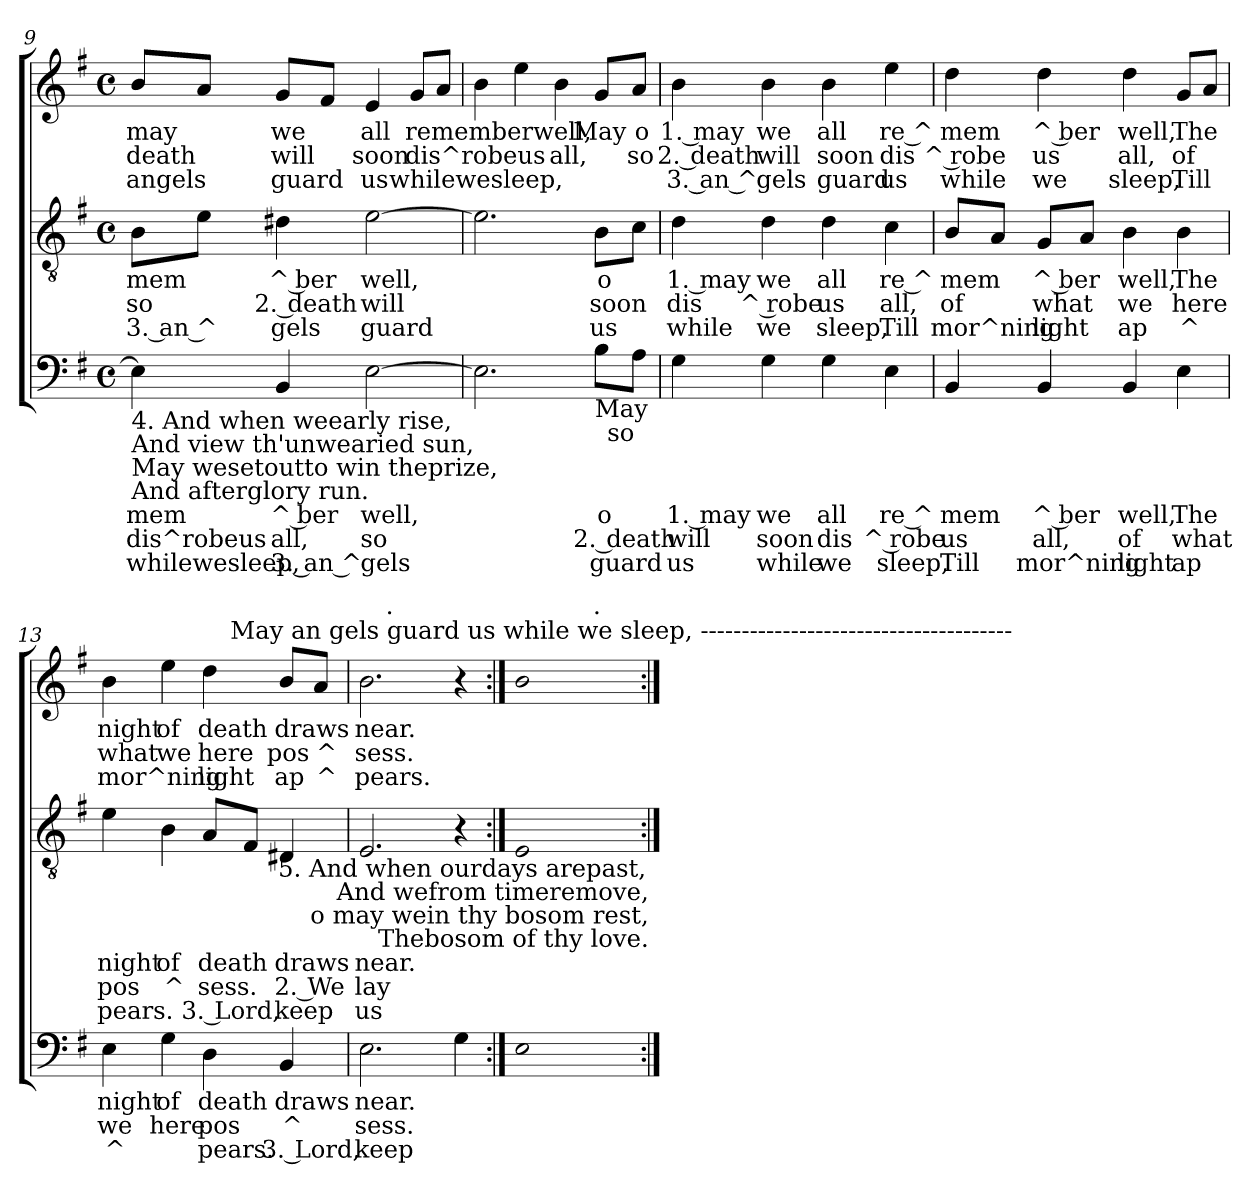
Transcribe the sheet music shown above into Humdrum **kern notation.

**kern	**text	**text	**text	**kern	**text	**text	**text	**kern	**text	**text	**text
*part3	*part3	*part3	*part3	*part2	*part2	*part2	*part2	*part1	*part1	*part1	*part1
*staff3	*staff3	*staff3	*staff3	*staff2	*staff2	*staff2	*staff2	*staff1	*staff1	*staff1	*staff1
*clefF4	*	*	*	*clefGv2	*	*	*	*clefG2	*	*	*
*k[f#]	*	*	*	*k[f#]	*	*	*	*k[f#]	*	*	*
*G:	*	*	*	*G:	*	*	*	*G:	*	*	*
*M4/4	*	*	*	*M4/4	*	*	*	*M4/4	*	*	*
*met(c)	*	*	*	*met(c)	*	*	*	*met(c)	*	*	*
=9	=9	=9	=9	=9	=9	=9	=9	=9	=9	=9	=9
!LO:TX:b:t=4. And when weearly rise,\nAnd view th'unwearied sun,\nMay wesetoutto win theprize,\nAnd afterglory run.	!	!	!	!	!	!	!	!	!	!	!
!LO:N:head=solid	!LO:LY:a	!LO:LY:a	!LO:LY:a	!LO:N:head=solid	!LO:LY:b	!LO:LY:b	!LO:LY:b	!LO:N:head=solid	!LO:LY:b	!LO:LY:b	!LO:LY:b
4E\]	mem	dis^robeus	whilewesleep,	8B\L	mem	so	3. an ^	8b/L	may	death	angels
!	!	!	!	!LO:N:head=solid	!	!	!	!	!	!	!
.	.	.	.	8e\J	.	.	.	8a/J	.	.	.
!LO:N:head=solid	!LO:LY:a:rj	!LO:LY:a:rj	!LO:LY:a:rj	!	!LO:LY:b:rj	!LO:LY:b:rj	!LO:LY:b:rj	!LO:N:head=solid	!LO:LY:b	!LO:LY:b	!LO:LY:b
4BB/	^ ber	all,	3. an ^	4d#X\	^ ber	2. death	gels	8g/L	we	will	guard
!	!	!	!	!	!	!	!	!LO:N:head=solid	!	!	!
.	.	.	.	.	.	.	.	8f#/J	.	.	.
!LO:N:head=open	!LO:LY:a	!LO:LY:a	!LO:LY:a	!LO:N:head=open	!LO:LY:b	!LO:LY:b	!LO:LY:b	!LO:N:head=solid	!LO:LY:b	!LO:LY:b	!LO:LY:b
[>2E\	well,	so	gels	[>2e\	well,	will	guard	4e/	all	soon	us
!	!	!	!	!	!	!	!	!LO:N:head=solid	!LO:LY:b	!LO:LY:b	!LO:LY:b
.	.	.	.	.	.	.	.	8g/L	rememberwell,	dis^robeus	whilewesleep,
.	.	.	.	.	.	.	.	8a</J	.	.	.
=10	=10	=10	=10	=10	=10	=10	=10	=10	=10	=10	=10
!LO:N:head=open	!	!	!	!LO:N:head=open	!	!	!	!LO:N:head=solid	!	!	!
*^	*	*	*	*	*	*	*	*	*	*	*
2.E\]	2ryy	.	.	.	2.e\]	.	.	.	4b\	.	.	.
!	!	!	!	!	!	!	!	!	!LO:N:head=solid	!	!	!
.	.	.	.	.	.	.	.	.	4ee\	.	.	.
!	!	!	!	!	!	!	!	!	!LO:N:head=solid	!	!LO:LY:b	!
.	4ryy	.	.	.	.	.	.	.	4b\	.	all,	.
!LO:TX:b:t=May	!	!	!	!	!	!	!	!	!	!	!	!
!LO:N:head=solid	!	!LO:LY:a	!LO:LY:a	!LO:LY:a	!LO:N:head=solid	!LO:LY:b	!LO:LY:b	!LO:LY:b	!LO:N:head=solid	!LO:LY:b	!	!
8B>\L	32ryy	o	2. death	guard	8B\L	o	soon	us	8g/L	May	.	.
!	!LO:TX:b:t=so	!	!	!	!	!	!	!	!	!	!	!
.	8..ryy	.	.	.	.	.	.	.	.	.	.	.
!	!	!	!	!	!LO:N:head=solid	!	!	!	!	!LO:LY:b:rj	!LO:LY:b:rj	!
8A\J	.	.	.	.	8c\J	.	.	.	8a/J	o	so	.
!!LO:LB:g=z
=11	=11	=11	=11	=11	=11	=11	=11	=11	=11	=11	=11	=11
!LO:N:head=solid	!	!LO:LY:a:rj	!LO:LY:a:rj	!LO:LY:a:rj	!	!LO:LY:b:rj	!LO:LY:b:rj	!LO:LY:b:rj	!LO:N:head=solid	!LO:LY:b:rj	!LO:LY:b:rj	!LO:LY:b:rj
*v	*v	*	*	*	*	*	*	*	*	*	*	*
4G\	1. may	will	us	4d\	1. may	dis	while	4b\	1. may	2. death	3. an ^
!LO:N:head=solid	!LO:LY:a	!LO:LY:a	!LO:LY:a	!	!LO:LY:b	!LO:LY:b	!LO:LY:b	!LO:N:head=solid	!LO:LY:b	!LO:LY:b	!LO:LY:b
4G\	we	soon	while	4d\	we	^ robe	we	4b\	we	will	gels
!LO:N:head=solid	!LO:LY:a	!LO:LY:a	!LO:LY:a	!	!LO:LY:b	!LO:LY:b	!LO:LY:b	!LO:N:head=solid	!LO:LY:b	!LO:LY:b	!LO:LY:b
4G\	all	dis	we	4d\	all	us	sleep,	4b\	all	soon	guard
!LO:N:head=solid	!LO:LY:a	!LO:LY:a	!LO:LY:a	!LO:N:head=solid	!LO:LY:b	!LO:LY:b	!LO:LY:b	!LO:N:head=solid	!LO:LY:b	!LO:LY:b	!LO:LY:b
4E\	re ^	^ robe	sleep,	4c\	re ^	all,	Till	4ee\	re ^	dis	us
=12	=12	=12	=12	=12	=12	=12	=12	=12	=12	=12	=12
!LO:N:head=solid	!LO:LY:a	!LO:LY:a	!LO:LY:a	!LO:N:head=solid	!LO:LY:b	!LO:LY:b	!LO:LY:b	!	!LO:LY:b	!LO:LY:b	!LO:LY:b
4BB/	mem	us	Till	8B/L	mem	of	mor^ning	4dd\	mem	^ robe	while
.	.	.	.	8A/J	.	.	.	.	.	.	.
!LO:N:head=solid	!LO:LY:a:rj	!LO:LY:a:rj	!LO:LY:a:rj	!LO:N:head=solid	!LO:LY:b:rj	!LO:LY:b:rj	!LO:LY:b:rj	!	!LO:LY:b:rj	!LO:LY:b:rj	!LO:LY:b:rj
4BB/	^ ber	all,	mor^ning	8G/L	^ ber	what	light	4dd\	^ ber	us	we
.	.	.	.	8A/J	.	.	.	.	.	.	.
!LO:N:head=solid	!LO:LY:a	!LO:LY:a	!LO:LY:a	!LO:N:head=solid	!LO:LY:b	!LO:LY:b	!LO:LY:b	!	!LO:LY:b	!LO:LY:b	!LO:LY:b
4BB/	well,	of	light	4B\	well,	we	ap	4dd\	well,	all,	sleep,
!LO:N:head=solid	!LO:LY:a	!LO:LY:a	!LO:LY:a	!LO:N:head=solid	!LO:LY:b	!LO:LY:b	!LO:LY:b	!LO:N:head=solid	!LO:LY:b	!LO:LY:b	!LO:LY:b
4E\	The	what	ap	4B\	The	here	^	8g/L	The	of	Till
.	.	.	.	.	.	.	.	8a/J	.	.	.
=13	=13	=13	=13	=13	=13	=13	=13	=13	=13	=13	=13
!LO:N:head=solid	!LO:LY:a	!LO:LY:a	!LO:LY:a	!LO:N:head=solid	!LO:LY:b	!LO:LY:b	!LO:LY:b	!LO:N:head=solid	!LO:LY:b	!LO:LY:b	!LO:LY:b
*	*	*	*	*	*	*	*	*^	*	*	*
4E\	night	we	^	4e\	night	pos	pears.	4b\	2ryy	night	what	mor^ning
!LO:N:head=solid	!LO:LY:a	!LO:LY:a	!	!LO:N:head=solid	!LO:LY:b	!LO:LY:b	!	!LO:N:head=solid	!	!LO:LY:b	!LO:LY:b	!
4G\	of	here	.	4B\	of	^	.	4ee\	.	of	we	.
!	!LO:LY:a	!LO:LY:a	!LO:LY:a	!	!LO:LY:b	!LO:LY:b	!LO:LY:b	!	!	!LO:LY:b	!LO:LY:b	!LO:LY:b
4D\	death	pos	pears.	8A/L	death	sess.	3. Lord,	4dd\	16.ryy	death	here	light
!	!	!	!	!	!	!	!	!	!LO:TX:a:t=May an  gels guard us while we sleep, --------------------------------------	!	!	!
.	.	.	.	.	.	.	.	.	4ryy	.	.	.
!	!	!	!	!LO:N:head=solid	!	!	!	!	!	!	!	!
.	.	.	.	8F#/J	.	.	.	.	.	.	.	.
!LO:N:head=solid	!LO:LY:a	!LO:LY:a	!LO:LY:a	!	!LO:LY:b	!LO:LY:b	!LO:LY:b	!LO:N:head=solid	!	!LO:LY:b	!LO:LY:b	!LO:LY:b
4BB/	draws	^	3. Lord,	4D#X/	draws	2. We	keep	8b/L	.	draws	pos	ap
.	.	.	.	.	.	.	.	.	8ryy	.	.	.
!	!	!	!	!	!	!	!	!	!	!	!LO:LY:b	!LO:LY:b
.	.	.	.	.	.	.	.	8a/J	.	.	^	^
.	.	.	.	.	.	.	.	.	32ryy	.	.	.
=14	=14	=14	=14	=14	=14	=14	=14	=14	=14	=14	=14	=14
!LO:N:head=open	!LO:LY:a	!LO:LY:a	!LO:LY:a	!LO:N:head=open	!LO:LY:b	!LO:LY:b	!LO:LY:b	!LO:N:head=open	!	!LO:LY:b	!LO:LY:b	!LO:LY:b
2.E\	near.	sess.	keep	2.E/	near.	lay	us	2.b\	8ryy	near.	sess.	pears.
!	!	!	!	!	!	!	!	!	!LO:TX:a:t=.	!	!	!
.	.	.	.	.	.	.	.	.	2..ryy	.	.	.
!LO:N:head=solid	!	!	!	!	!	!	!	!	!	!	!	!
4G\	.	.	.	4r	.	.	.	4r	.	.	.	.
=15:|!	=15:|!	=15:|!	=15:|!	=15:|!	=15:|!	=15:|!	=15:|!	=15:|!	=15:|!	=15:|!	=15:|!	=15:|!
!LO:N:head=open	!	!	!	!LO:N:head=open	!	!	!	!LO:N:head=open	!	!	!	!
1E	.	.	.	1E	.	.	.	1b>	2ryy	.	.	.
.	.	.	.	.	.	.	.	.	16ryy	.	.	.
!	!	!	!	!	!	!	!	!	!LO:TX:a:t=.	!	!	!
.	.	.	.	.	.	.	.	.	4..ryy	.	.	.
!	!	!	!	!LO:TX:b:t=5. And when ourdays arepast,\nAnd wefrom timeremove,\no may wein thy bosom rest,\nThebosom of thy love.	!	!	!	!	!	!	!	!
*	*	*	*	*	*	*	*	*v	*v	*	*	*
=:|!	=:|!	=:|!	=:|!	=:|!	=:|!	=:|!	=:|!	=:|!	=:|!	=:|!	=:|!
*-	*-	*-	*-	*-	*-	*-	*-	*-	*-	*-	*-
